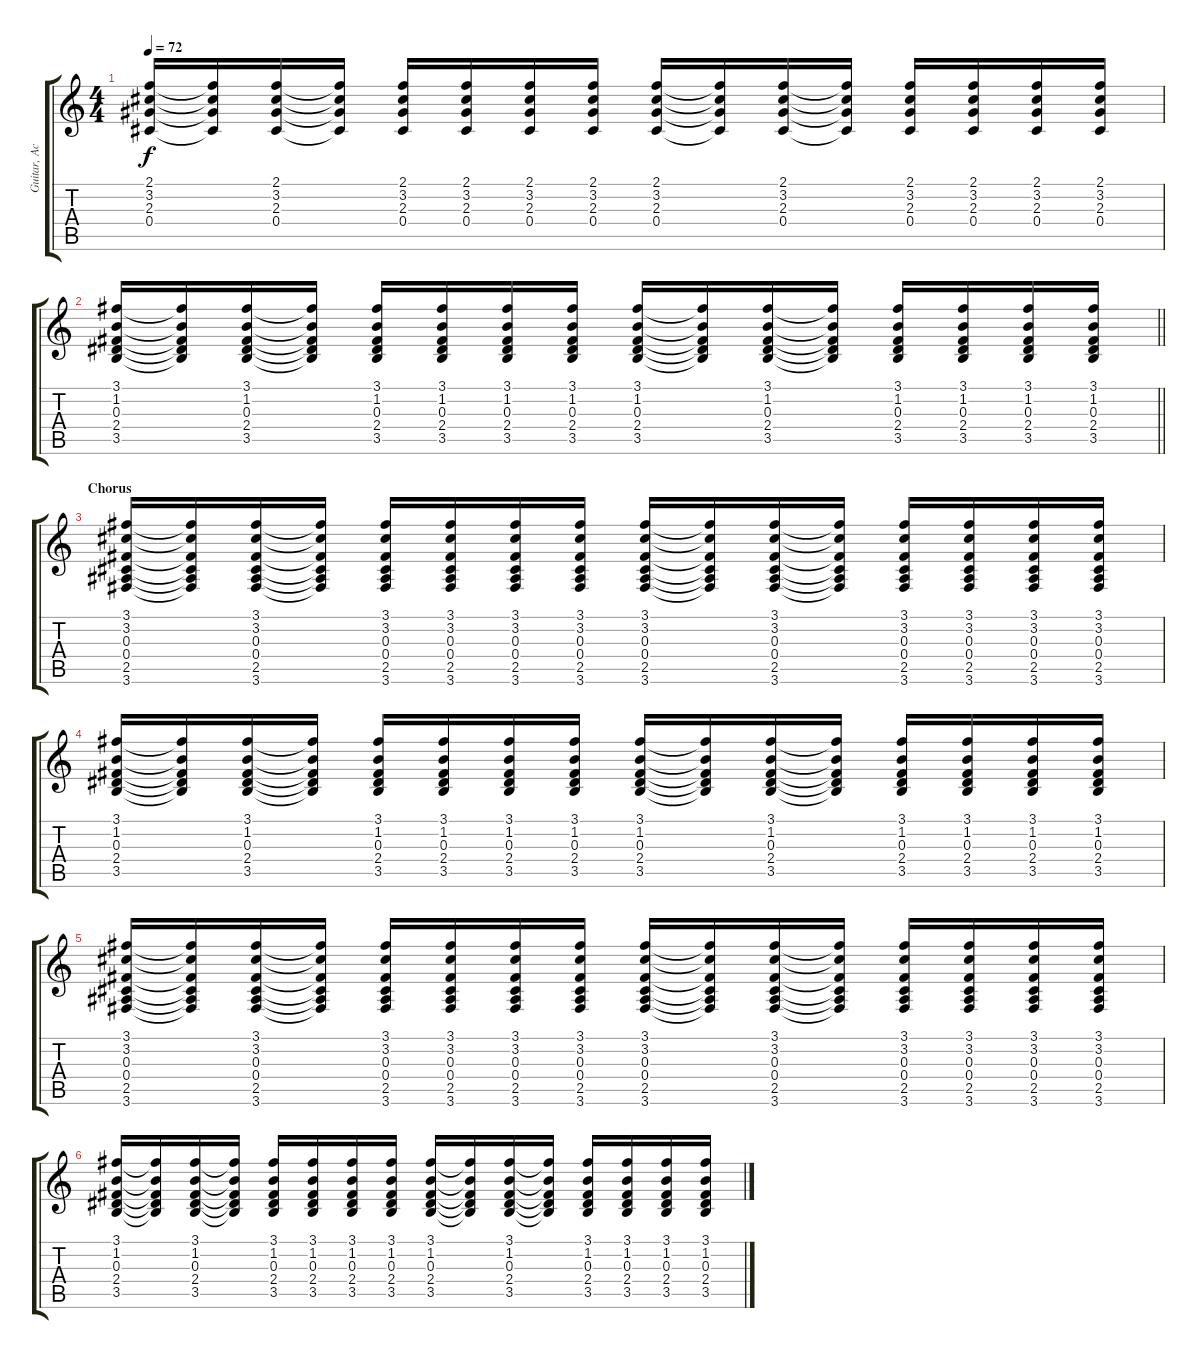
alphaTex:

\track ("Guitar, Acoustic" "Guitar, Ac") {instrument acousticguitarsteel}
\staff {score tabs}
\tuning (Eb4 Bb3 Gb3 Db3 Ab2 Eb2) {hide}
\ts (4 4)
\tempo 72
\clef g2
\ks c
(2.1 3.2 2.3 0.4).16{dy f} (2.1{t} 3.2{t} 2.3{t} 0.4{t}).16 (2.1 3.2 2.3 0.4).16 (2.1{t} 3.2{t} 2.3{t} 0.4{t}).16 (2.1 3.2 2.3 0.4).16 (2.1 3.2 2.3 0.4).16 (2.1 3.2 2.3 0.4).16 (2.1 3.2 2.3 0.4).16 (2.1 3.2 2.3 0.4).16 (2.1{t} 3.2{t} 2.3{t} 0.4{t}).16 (2.1 3.2 2.3 0.4).16 (2.1{t} 3.2{t} 2.3{t} 0.4{t}).16 (2.1 3.2 2.3 0.4).16 (2.1 3.2 2.3 0.4).16 (2.1 3.2 2.3 0.4).16 (2.1 3.2 2.3 0.4).16 |
\barLineRight lightlight
(3.1 1.2 0.3 2.4 3.5).16 (3.1{t} 1.2{t} 0.3{t} 2.4{t} 3.5{t}).16 (3.1 1.2 0.3 2.4 3.5).16 (3.1{t} 1.2{t} 0.3{t} 2.4{t} 3.5{t}).16 (3.1 1.2 0.3 2.4 3.5).16 (3.1 1.2 0.3 2.4 3.5).16 (3.1 1.2 0.3 2.4 3.5).16 (3.1 1.2 0.3 2.4 3.5).16 (3.1 1.2 0.3 2.4 3.5).16 (3.1{t} 1.2{t} 0.3{t} 2.4{t} 3.5{t}).16 (3.1 1.2 0.3 2.4 3.5).16 (3.1{t} 1.2{t} 0.3{t} 2.4{t} 3.5{t}).16 (3.1 1.2 0.3 2.4 3.5).16 (3.1 1.2 0.3 2.4 3.5).16 (3.1 1.2 0.3 2.4 3.5).16 (3.1 1.2 0.3 2.4 3.5).16 |
\section ("" "Chorus")
(3.1 3.2 0.3 0.4 2.5 3.6).16 (3.1{t} 3.2{t} 0.3{t} 0.4{t} 2.5{t} 3.6{t}).16 (3.1 3.2 0.3 0.4 2.5 3.6).16 (3.1{t} 3.2{t} 0.3{t} 0.4{t} 2.5{t} 3.6{t}).16 (3.1 3.2 0.3 0.4 2.5 3.6).16 (3.1 3.2 0.3 0.4 2.5 3.6).16 (3.1 3.2 0.3 0.4 2.5 3.6).16 (3.1 3.2 0.3 0.4 2.5 3.6).16 (3.1 3.2 0.3 0.4 2.5 3.6).16 (3.1{t} 3.2{t} 0.3{t} 0.4{t} 2.5{t} 3.6{t}).16 (3.1 3.2 0.3 0.4 2.5 3.6).16 (3.1{t} 3.2{t} 0.3{t} 0.4{t} 2.5{t} 3.6{t}).16 (3.1 3.2 0.3 0.4 2.5 3.6).16 (3.1 3.2 0.3 0.4 2.5 3.6).16 (3.1 3.2 0.3 0.4 2.5 3.6).16 (3.1 3.2 0.3 0.4 2.5 3.6).16 |
(3.1 1.2 0.3 2.4 3.5).16 (3.1{t} 1.2{t} 0.3{t} 2.4{t} 3.5{t}).16 (3.1 1.2 0.3 2.4 3.5).16 (3.1{t} 1.2{t} 0.3{t} 2.4{t} 3.5{t}).16 (3.1 1.2 0.3 2.4 3.5).16 (3.1 1.2 0.3 2.4 3.5).16 (3.1 1.2 0.3 2.4 3.5).16 (3.1 1.2 0.3 2.4 3.5).16 (3.1 1.2 0.3 2.4 3.5).16 (3.1{t} 1.2{t} 0.3{t} 2.4{t} 3.5{t}).16 (3.1 1.2 0.3 2.4 3.5).16 (3.1{t} 1.2{t} 0.3{t} 2.4{t} 3.5{t}).16 (3.1 1.2 0.3 2.4 3.5).16 (3.1 1.2 0.3 2.4 3.5).16 (3.1 1.2 0.3 2.4 3.5).16 (3.1 1.2 0.3 2.4 3.5).16 |
(3.1 3.2 0.3 0.4 2.5 3.6).16 (3.1{t} 3.2{t} 0.3{t} 0.4{t} 2.5{t} 3.6{t}).16 (3.1 3.2 0.3 0.4 2.5 3.6).16 (3.1{t} 3.2{t} 0.3{t} 0.4{t} 2.5{t} 3.6{t}).16 (3.1 3.2 0.3 0.4 2.5 3.6).16 (3.1 3.2 0.3 0.4 2.5 3.6).16 (3.1 3.2 0.3 0.4 2.5 3.6).16 (3.1 3.2 0.3 0.4 2.5 3.6).16 (3.1 3.2 0.3 0.4 2.5 3.6).16 (3.1{t} 3.2{t} 0.3{t} 0.4{t} 2.5{t} 3.6{t}).16 (3.1 3.2 0.3 0.4 2.5 3.6).16 (3.1{t} 3.2{t} 0.3{t} 0.4{t} 2.5{t} 3.6{t}).16 (3.1 3.2 0.3 0.4 2.5 3.6).16 (3.1 3.2 0.3 0.4 2.5 3.6).16 (3.1 3.2 0.3 0.4 2.5 3.6).16 (3.1 3.2 0.3 0.4 2.5 3.6).16 |
(3.1 1.2 0.3 2.4 3.5).16 (3.1{t} 1.2{t} 0.3{t} 2.4{t} 3.5{t}).16 (3.1 1.2 0.3 2.4 3.5).16 (3.1{t} 1.2{t} 0.3{t} 2.4{t} 3.5{t}).16 (3.1 1.2 0.3 2.4 3.5).16 (3.1 1.2 0.3 2.4 3.5).16 (3.1 1.2 0.3 2.4 3.5).16 (3.1 1.2 0.3 2.4 3.5).16 (3.1 1.2 0.3 2.4 3.5).16 (3.1{t} 1.2{t} 0.3{t} 2.4{t} 3.5{t}).16 (3.1 1.2 0.3 2.4 3.5).16 (3.1{t} 1.2{t} 0.3{t} 2.4{t} 3.5{t}).16 (3.1 1.2 0.3 2.4 3.5).16 (3.1 1.2 0.3 2.4 3.5).16 (3.1 1.2 0.3 2.4 3.5).16 (3.1 1.2 0.3 2.4 3.5).16
